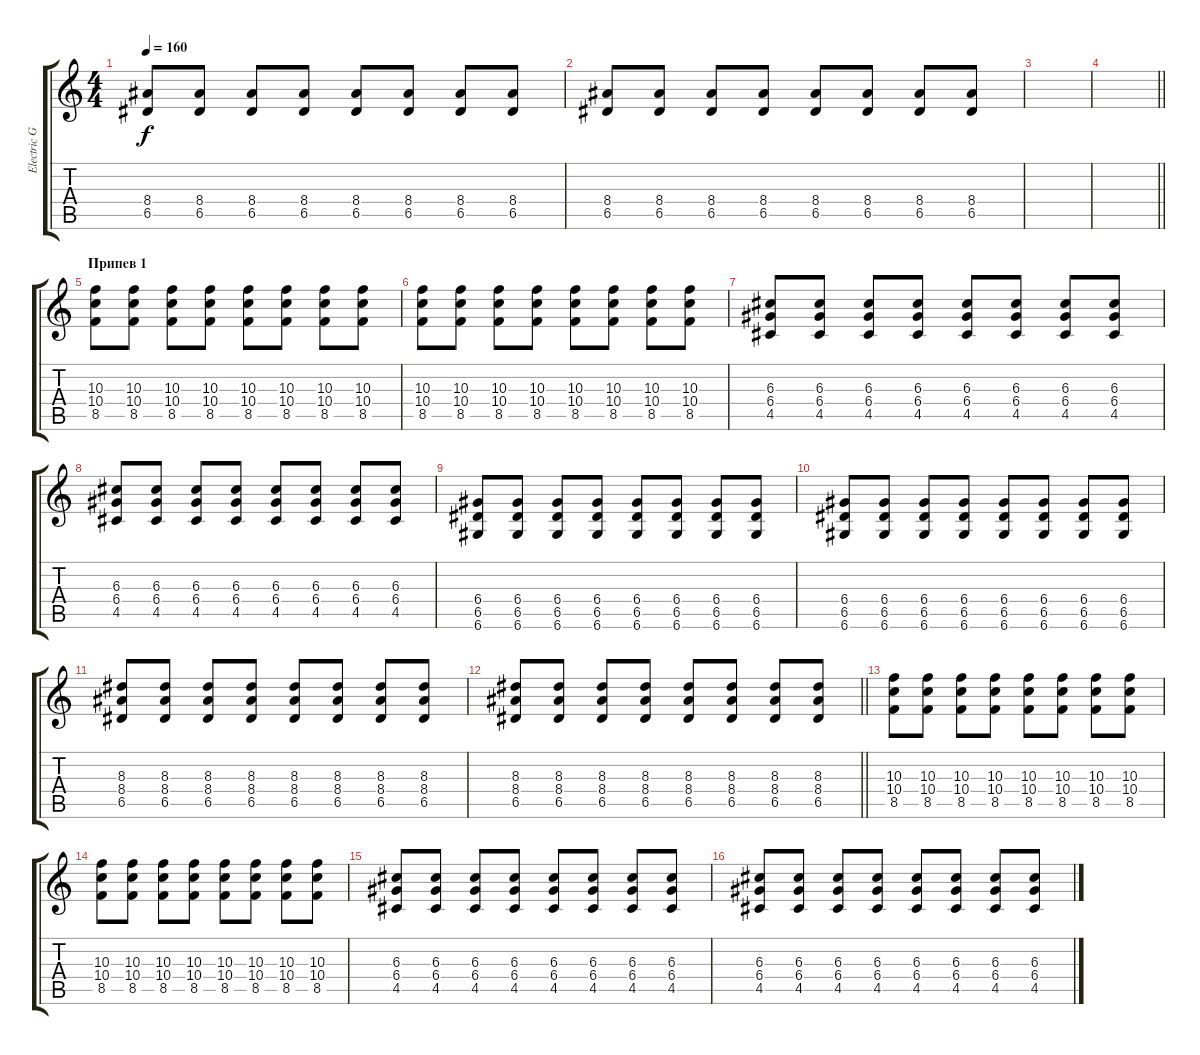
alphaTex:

\track ("Electric Guitar 2" "Electric G") {instrument overdrivenguitar}
\staff {score tabs}
\tuning (E4 B3 G3 D3 A2 D2) {hide}
\ts (4 4)
\tempo 160
\clef g2
\ks c
(8.4 6.5).8{dy f} (8.4 6.5).8 (8.4 6.5).8 (8.4 6.5).8 (8.4 6.5).8 (8.4 6.5).8 (8.4 6.5).8 (8.4 6.5).8 |
(8.4 6.5).8 (8.4 6.5).8 (8.4 6.5).8 (8.4 6.5).8 (8.4 6.5).8 (8.4 6.5).8 (8.4 6.5).8 (8.4 6.5).8 |
|
\barLineRight lightlight
|
\section ("" "Припев 1")
(10.3 10.4 8.5).8 (10.3 10.4 8.5).8 (10.3 10.4 8.5).8 (10.3 10.4 8.5).8 (10.3 10.4 8.5).8 (10.3 10.4 8.5).8 (10.3 10.4 8.5).8 (10.3 10.4 8.5).8 |
(10.3 10.4 8.5).8 (10.3 10.4 8.5).8 (10.3 10.4 8.5).8 (10.3 10.4 8.5).8 (10.3 10.4 8.5).8 (10.3 10.4 8.5).8 (10.3 10.4 8.5).8 (10.3 10.4 8.5).8 |
(6.3 6.4 4.5).8 (6.3 6.4 4.5).8 (6.3 6.4 4.5).8 (6.3 6.4 4.5).8 (6.3 6.4 4.5).8 (6.3 6.4 4.5).8 (6.3 6.4 4.5).8 (6.3 6.4 4.5).8 |
(6.3 6.4 4.5).8 (6.3 6.4 4.5).8 (6.3 6.4 4.5).8 (6.3 6.4 4.5).8 (6.3 6.4 4.5).8 (6.3 6.4 4.5).8 (6.3 6.4 4.5).8 (6.3 6.4 4.5).8 |
(6.4 6.5 6.6).8 (6.4 6.5 6.6).8 (6.4 6.5 6.6).8 (6.4 6.5 6.6).8 (6.4 6.5 6.6).8 (6.4 6.5 6.6).8 (6.4 6.5 6.6).8 (6.4 6.5 6.6).8 |
(6.4 6.5 6.6).8 (6.4 6.5 6.6).8 (6.4 6.5 6.6).8 (6.4 6.5 6.6).8 (6.4 6.5 6.6).8 (6.4 6.5 6.6).8 (6.4 6.5 6.6).8 (6.4 6.5 6.6).8 |
(8.3 8.4 6.5).8 (8.3 8.4 6.5).8 (8.3 8.4 6.5).8 (8.3 8.4 6.5).8 (8.3 8.4 6.5).8 (8.3 8.4 6.5).8 (8.3 8.4 6.5).8 (8.3 8.4 6.5).8 |
\barLineRight lightlight
(8.3 8.4 6.5).8 (8.3 8.4 6.5).8 (8.3 8.4 6.5).8 (8.3 8.4 6.5).8 (8.3 8.4 6.5).8 (8.3 8.4 6.5).8 (8.3 8.4 6.5).8 (8.3 8.4 6.5).8 |
(10.3 10.4 8.5).8 (10.3 10.4 8.5).8 (10.3 10.4 8.5).8 (10.3 10.4 8.5).8 (10.3 10.4 8.5).8 (10.3 10.4 8.5).8 (10.3 10.4 8.5).8 (10.3 10.4 8.5).8 |
(10.3 10.4 8.5).8 (10.3 10.4 8.5).8 (10.3 10.4 8.5).8 (10.3 10.4 8.5).8 (10.3 10.4 8.5).8 (10.3 10.4 8.5).8 (10.3 10.4 8.5).8 (10.3 10.4 8.5).8 |
(6.3 6.4 4.5).8 (6.3 6.4 4.5).8 (6.3 6.4 4.5).8 (6.3 6.4 4.5).8 (6.3 6.4 4.5).8 (6.3 6.4 4.5).8 (6.3 6.4 4.5).8 (6.3 6.4 4.5).8 |
(6.3 6.4 4.5).8 (6.3 6.4 4.5).8 (6.3 6.4 4.5).8 (6.3 6.4 4.5).8 (6.3 6.4 4.5).8 (6.3 6.4 4.5).8 (6.3 6.4 4.5).8 (6.3 6.4 4.5).8
